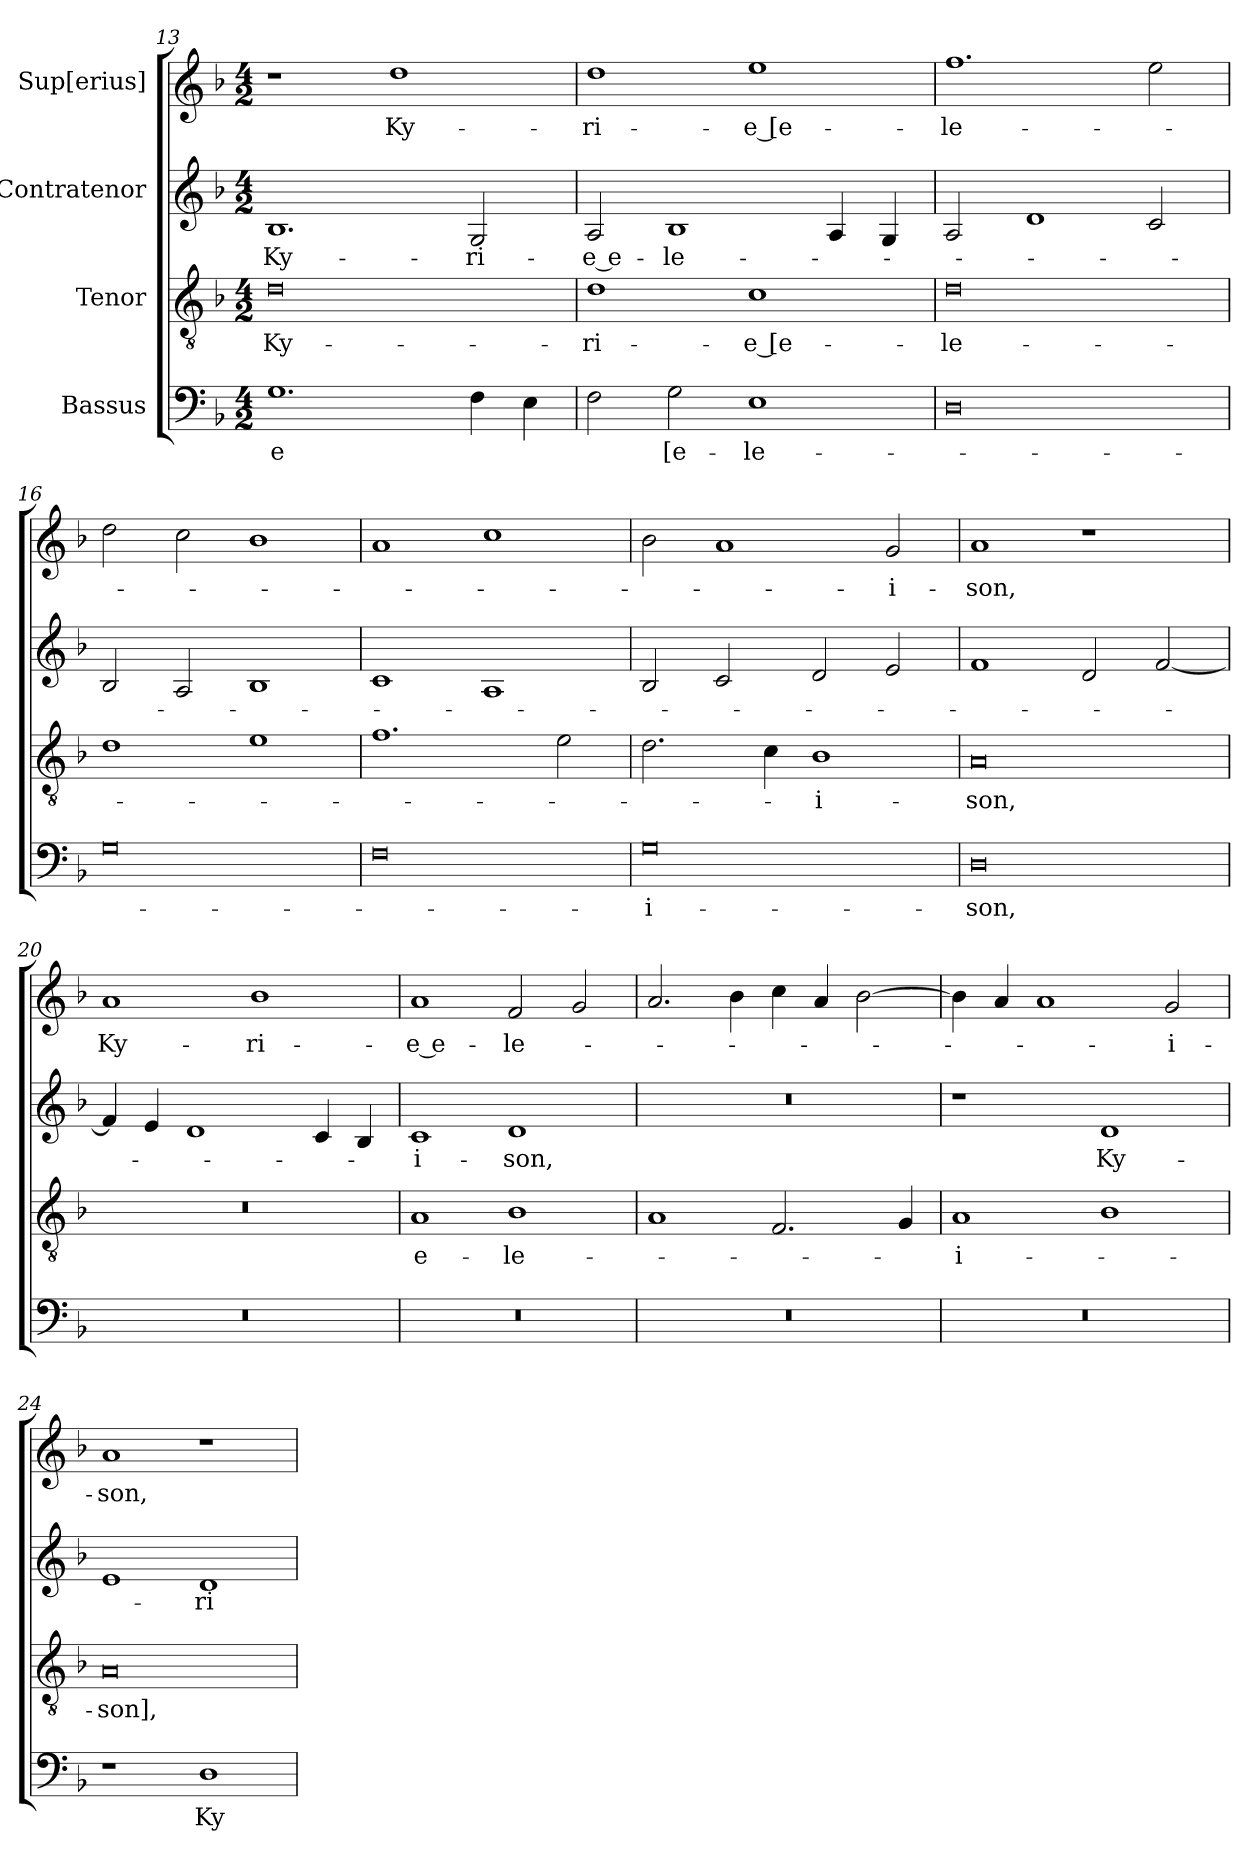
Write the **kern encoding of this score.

**kern	**text	**kern	**text	**kern	**text	**kern	**text
*part4	*part4	*part3	*part3	*part2	*part2	*part1	*part1
*staff4	*staff4	*staff3	*staff3	*staff2	*staff2	*staff1	*staff1
*I"Bassus	*	*I"Tenor	*	*I"Contratenor	*	*I"Sup[erius]	*
*clefF4	*	*clefGv2	*	*clefG2	*	*clefG2	*
*k[b-]	*	*k[b-]	*	*k[b-]	*	*k[b-]	*
*M4/2	*	*M4/2	*	*M4/2	*	*M4/2	*
=13	=13	=13	=13	=13	=13	=13	=13
1.G\	-e	0d\	Ky-	1.B-/	Ky-	1r	.
.	.	.	.	.	.	1dd\	Ky-
4F\	.	.	.	2G/	-ri-	.	.
4E\	.	.	.	.	.	.	.
=14	=14	=14	=14	=14	=14	=14	=14
2F\	.	1d\	-ri-	2A/	-e e-	1dd\	-ri-
2G\	[e-	.	.	1B-/	-le-	.	.
1E\	-le-	1c\	-e [e-	.	.	1ee\	-e [e-
.	.	.	.	4A/	.	.	.
.	.	.	.	4G/	.	.	.
=15	=15	=15	=15	=15	=15	=15	=15
0D\	.	0d\	-le-	2A/	.	1.ff\	-le-
.	.	.	.	1d/	.	.	.
.	.	.	.	2c/	.	2ee\	.
=16	=16	=16	=16	=16	=16	=16	=16
0G\	.	1d\	.	2B-/	.	2dd\	.
.	.	.	.	2A/	.	2cc\	.
.	.	1e\	.	1B-/	.	1b-\	.
=17	=17	=17	=17	=17	=17	=17	=17
0F\	.	1.f\	.	1c/	.	1a/	.
.	.	.	.	1A/	.	1cc\	.
.	.	2e\	.	.	.	.	.
=18	=18	=18	=18	=18	=18	=18	=18
0G\	-i-	2.d\	.	2B-/	.	2b-\	.
.	.	.	.	2c/	.	1a/	.
.	.	4c\	.	.	.	.	.
.	.	1B-\	-i-	2d/	.	.	.
.	.	.	.	2e/	.	2g/	-i-
=19	=19	=19	=19	=19	=19	=19	=19
0D\	-son,	0A/	-son,	1f/	.	1a/	-son,
.	.	.	.	2d/	.	1r	.
.	.	.	.	[2f/	.	.	.
=20	=20	=20	=20	=20	=20	=20	=20
0r	.	0r	.	4f/]	.	1a/	Ky-
.	.	.	.	4e/	.	.	.
.	.	.	.	1d/	.	.	.
.	.	.	.	.	.	1b-\	-ri-
.	.	.	.	4c/	.	.	.
.	.	.	.	4B-/	.	.	.
=21	=21	=21	=21	=21	=21	=21	=21
0r	.	1A/	e-	1c/	-i-	1a/	-e e-
.	.	1B-\	-le-	1d/	-son,	2f/	-le-
.	.	.	.	.	.	2g/	.
=22	=22	=22	=22	=22	=22	=22	=22
0r	.	1A/	.	0r	.	2.a/	.
.	.	.	.	.	.	4b-\	.
.	.	2.F/	.	.	.	4cc\	.
.	.	.	.	.	.	4a/	.
.	.	.	.	.	.	[2b-\	.
.	.	4G/	.	.	.	.	.
=23	=23	=23	=23	=23	=23	=23	=23
0r	.	1A/	-i-	1r	.	4b-\]	.
.	.	.	.	.	.	4a/	.
.	.	.	.	.	.	1a/	.
.	.	1B-\	.	1d/	Ky-	.	.
.	.	.	.	.	.	2g/	-i-
=24	=24	=24	=24	=24	=24	=24	=24
1r	.	0A/	-son],	1e/	.	1a/	-son,
1D\	Ky-	.	.	1d/	-ri-	1r	.
=	=	=	=	=	=	=	=
*-	*-	*-	*-	*-	*-	*-	*-
